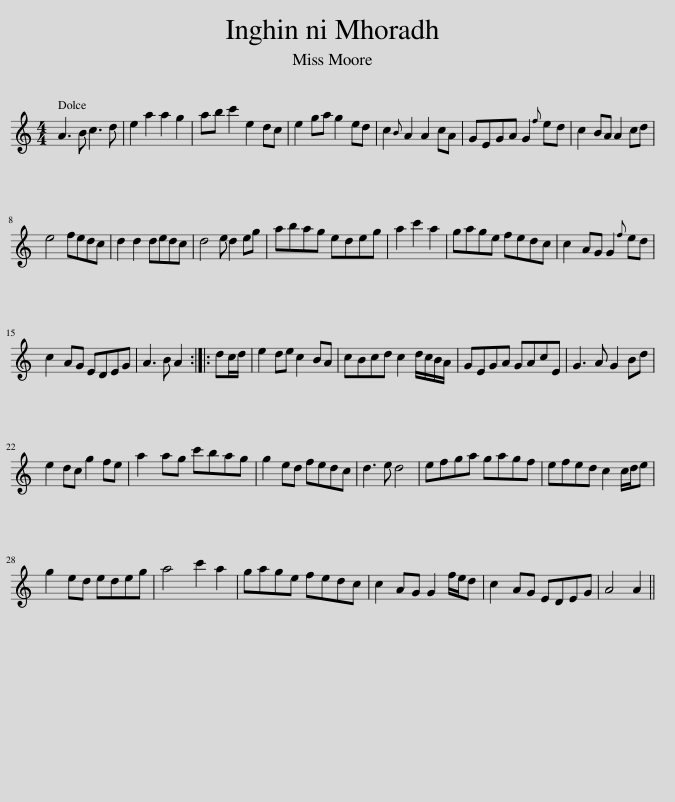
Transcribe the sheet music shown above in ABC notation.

X:1
L:1/8
M:4/4
I:linebreak $
K:C
V:1 treble
V:1
 A3 B c3 d | e2 a2 a2 g2 | ab c'2 e2 dc | e2 ga g2 ed | c2{B} A2 A2 cA | %5
 GEGA G2{f} ed | c2 BA A2 cd |$ e4 fedc | d2 d2 dedc | d4 e d2 eg | %10
 abag edeg | a2 c'2 a2 | gage fedc | c2 AG G2{f} ed |$ c2 AG EDEG | %15
 A3 B A2 :: dc/d/ | e2 de c2 BA | cBcd c2 d/c/B/A/ | GEGA GAcE | %20
 G3 A G2 Bd |$ e2 dc g2 fe | a2 ag c'bag | g2 ed fedc | d3 e d4 | %25
 efga gagf | efed c2 c/d/e |$ g2 ed edeg | a4 c'2 a2 | gage fedc | %30
 c2 AG G2 f/e/d | c2 AG EDEG | A4 A2 || %33
